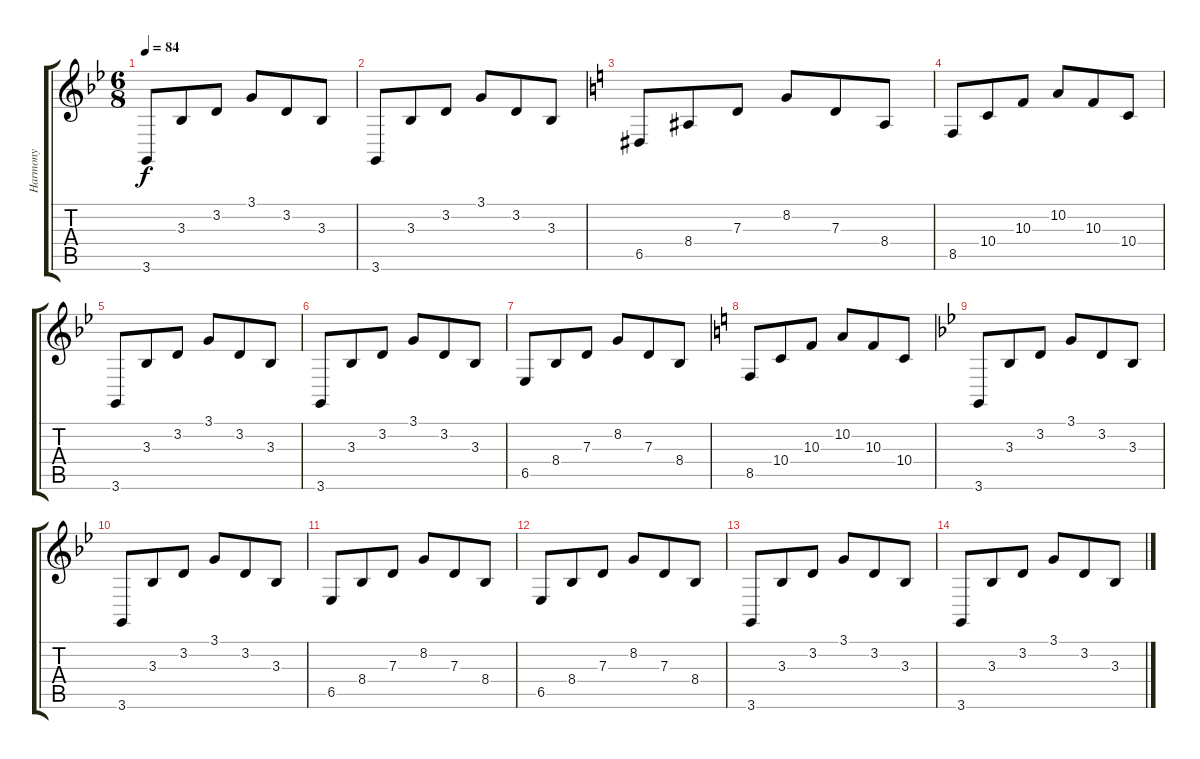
\track ("Harmony" "Harmony") {instrument acousticgrandpiano}
\staff {score tabs}
\tuning (E4 B3 G3 D3 A2 E2) {hide}
\ts (6 8)
\tempo 84
\clef g2
\ks bb
3.6.8{dy f} 3.3.8 3.2.8 3.1.8 3.2.8 3.3.8 |
3.6.8 3.3.8 3.2.8 3.1.8 3.2.8 3.3.8 |
\ks c
6.5.8 8.4.8 7.3.8 8.2.8 7.3.8 8.4.8 |
8.5.8 10.4.8 10.3.8 10.2.8 10.3.8 10.4.8 |
\ks bb
3.6.8 3.3.8 3.2.8 3.1.8 3.2.8 3.3.8 |
3.6.8 3.3.8 3.2.8 3.1.8 3.2.8 3.3.8 |
6.5.8 8.4.8 7.3.8 8.2.8 7.3.8 8.4.8 |
\ks c
8.5.8 10.4.8 10.3.8 10.2.8 10.3.8 10.4.8 |
\ks bb
3.6.8 3.3.8 3.2.8 3.1.8 3.2.8 3.3.8 |
3.6.8 3.3.8 3.2.8 3.1.8 3.2.8 3.3.8 |
6.5.8 8.4.8 7.3.8 8.2.8 7.3.8 8.4.8 |
6.5.8 8.4.8 7.3.8 8.2.8 7.3.8 8.4.8 |
3.6.8 3.3.8 3.2.8 3.1.8 3.2.8 3.3.8 |
3.6.8 3.3.8 3.2.8 3.1.8 3.2.8 3.3.8
